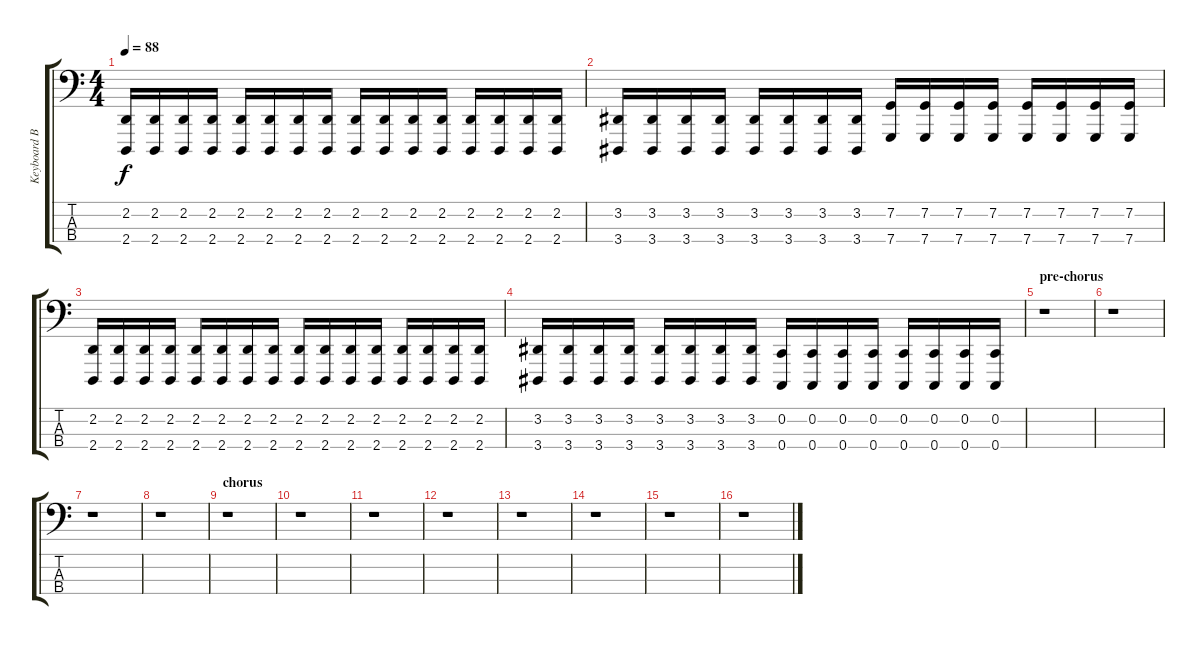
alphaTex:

\track ("Keyboard Bass" "Keyboard B") {instrument synthbrass1}
\staff {score tabs}
\tuning (F2 C2 G1 C1) {hide}
\ts (4 4)
\tempo 88
\clef f4
\ks c
(2.2 2.4).16{dy f} (2.2 2.4).16 (2.2 2.4).16 (2.2 2.4).16 (2.2 2.4).16 (2.2 2.4).16 (2.2 2.4).16 (2.2 2.4).16 (2.2 2.4).16 (2.2 2.4).16 (2.2 2.4).16 (2.2 2.4).16 (2.2 2.4).16 (2.2 2.4).16 (2.2 2.4).16 (2.2 2.4).16 |
(3.2 3.4).16 (3.2 3.4).16 (3.2 3.4).16 (3.2 3.4).16 (3.2 3.4).16 (3.2 3.4).16 (3.2 3.4).16 (3.2 3.4).16 (7.2 7.4).16 (7.2 7.4).16 (7.2 7.4).16 (7.2 7.4).16 (7.2 7.4).16 (7.2 7.4).16 (7.2 7.4).16 (7.2 7.4).16 |
(2.2 2.4).16 (2.2 2.4).16 (2.2 2.4).16 (2.2 2.4).16 (2.2 2.4).16 (2.2 2.4).16 (2.2 2.4).16 (2.2 2.4).16 (2.2 2.4).16 (2.2 2.4).16 (2.2 2.4).16 (2.2 2.4).16 (2.2 2.4).16 (2.2 2.4).16 (2.2 2.4).16 (2.2 2.4).16 |
(3.2 3.4).16 (3.2 3.4).16 (3.2 3.4).16 (3.2 3.4).16 (3.2 3.4).16 (3.2 3.4).16 (3.2 3.4).16 (3.2 3.4).16 (0.2 0.4).16 (0.2 0.4).16 (0.2 0.4).16 (0.2 0.4).16 (0.2 0.4).16 (0.2 0.4).16 (0.2 0.4).16 (0.2 0.4).16 |
\section ("" "pre-chorus")
r.1 |
r.1 |
r.1 |
r.1 |
\section ("" "chorus")
r.1 |
r.1 |
r.1 |
r.1 |
r.1 |
r.1 |
r.1 |
r.1
